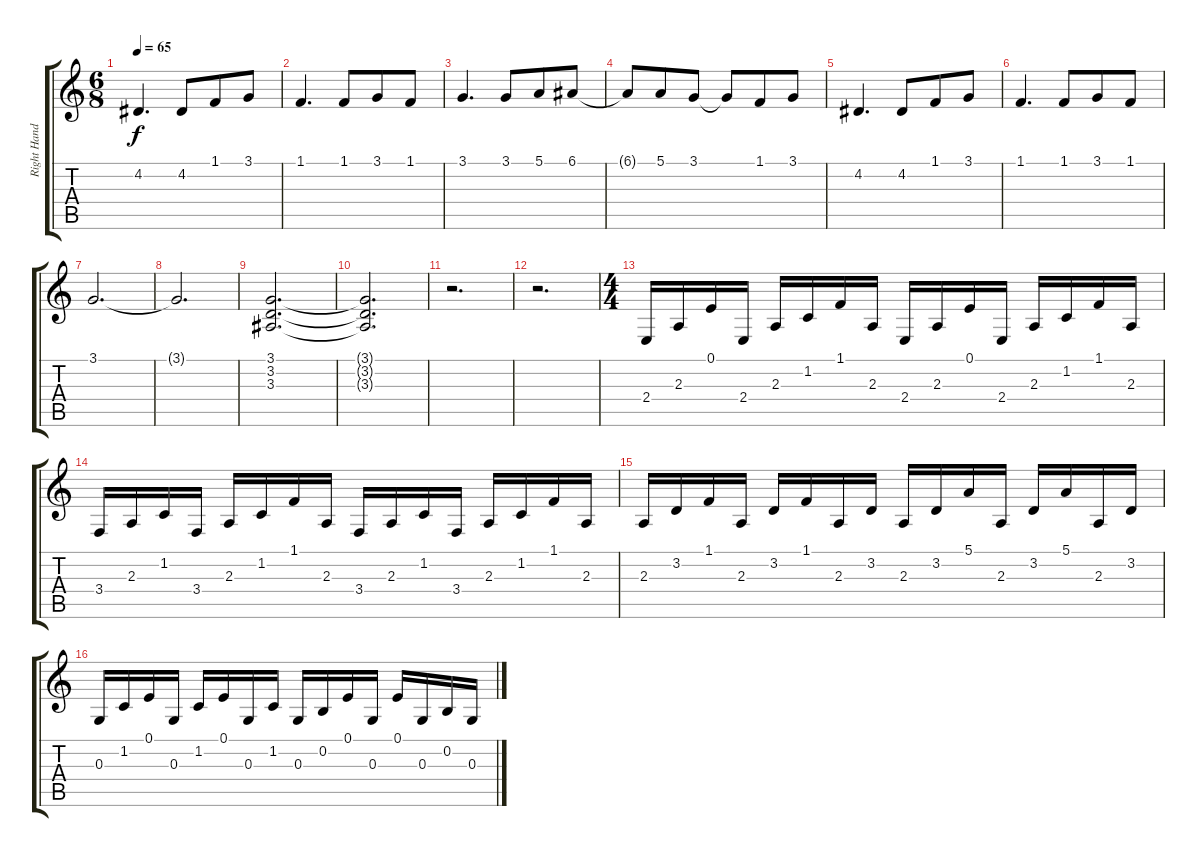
\track ("Right Hand" "Right Hand") {instrument acousticgrandpiano}
\staff {score tabs}
\tuning (E4 B3 G3 D3 A2 E2) {hide}
\ts (6 8)
\tempo 65
\clef g2
\ks c
4.2.4{d dy f} 4.2.8 1.1.8 3.1.8 |
1.1.4{d} 1.1.8 3.1.8 1.1.8 |
3.1.4{d} 3.1.8 5.1.8 6.1.8 |
6.1{t}.8 5.1.8 3.1.8 3.1{t}.8 1.1.8 3.1.8 |
4.2.4{d} 4.2.8 1.1.8 3.1.8 |
1.1.4{d} 1.1.8 3.1.8 1.1.8 |
3.1.2{d} |
3.1{t}.2{d} |
(3.1 3.2 3.3).2{d} |
(3.1{t} 3.2{t} 3.3{t}).2{d} |
r.2{d} |
r.2{d} |
\ts (4 4)
2.4.16{beam Up} 2.3.16{beam Up} 0.1.16{beam Up} 2.4.16{beam Up} 2.3.16{beam Up} 1.2.16{beam Up} 1.1.16{beam Up} 2.3.16{beam Up} 2.4.16{beam Up} 2.3.16{beam Up} 0.1.16{beam Up} 2.4.16{beam Up} 2.3.16{beam Up} 1.2.16{beam Up} 1.1.16{beam Up} 2.3.16{beam Up} |
3.4.16 2.3.16 1.2.16 3.4.16 2.3.16{beam Up} 1.2.16{beam Up} 1.1.16{beam Up} 2.3.16{beam Up} 3.4.16 2.3.16 1.2.16 3.4.16 2.3.16{beam Up} 1.2.16{beam Up} 1.1.16{beam Up} 2.3.16{beam Up} |
2.3.16 3.2.16 1.1.16 2.3.16 3.2.16 1.1.16 2.3.16 3.2.16 2.3.16 3.2.16 5.1.16 2.3.16 3.2.16 5.1.16 2.3.16 3.2.16 |
0.3.16 1.2.16 0.1.16 0.3.16 1.2.16 0.1.16 0.3.16 1.2.16 0.3.16 0.2.16 0.1.16 0.3.16 0.1.16 0.3.16 0.2.16 0.3.16
